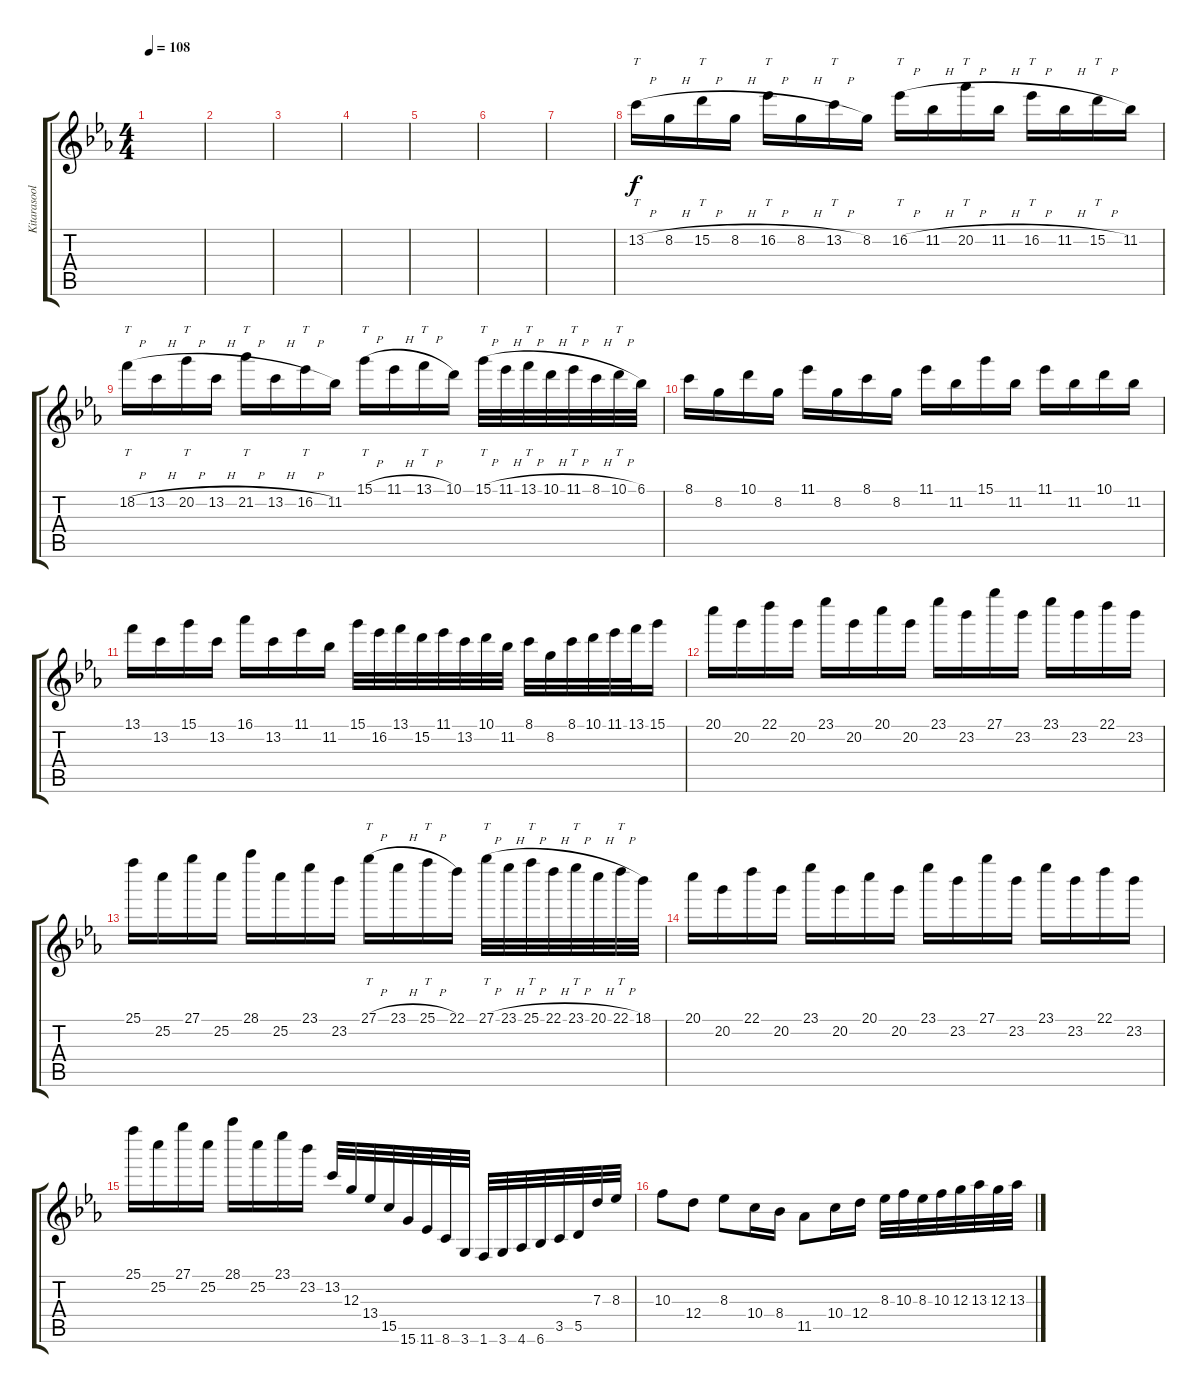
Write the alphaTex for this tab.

\track ("Kitarasoolo" "Kitarasool") {instrument overdrivenguitar}
\staff {score tabs}
\tuning (E4 B3 G3 D3 A2 E2) {hide}
\ts (4 4)
\tempo 108
\clef g2
\ks cminor
|
|
|
|
|
|
|
13.2{h}.16{tt} 8.2{h}.16 15.2{h}.16{tt} 8.2{h}.16 16.2{h}.16{tt} 8.2{h}.16 13.2{h}.16{tt} 8.2.16 16.2{h}.16{tt} 11.2{h}.16 20.2{h}.16{tt} 11.2{h}.16 16.2{h}.16{tt} 11.2{h}.16 15.2{h}.16{tt} 11.2.16 |
18.2{h}.16{tt} 13.2{h}.16 20.2{h}.16{tt} 13.2{h}.16 21.2{h}.16{tt} 13.2{h}.16 16.2{h}.16{tt} 11.2.16 15.1{h}.16{tt} 11.1{h}.16 13.1{h}.16{tt} 10.1.16 15.1{h}.32{tt} 11.1{h}.32 13.1{h}.32{tt} 10.1{h}.32 11.1{h}.32{tt} 8.1{h}.32 10.1{h}.32{tt} 6.1.32 |
8.1.16 8.2.16 10.1.16 8.2.16 11.1.16 8.2.16 8.1.16 8.2.16 11.1.16 11.2.16 15.1.16 11.2.16 11.1.16 11.2.16 10.1.16 11.2.16 |
13.1.16 13.2.16 15.1.16 13.2.16 16.1.16 13.2.16 11.1.16 11.2.16 15.1.32 16.2.32 13.1.32 15.2.32 11.1.32 13.2.32 10.1.32 11.2.32 8.1.32 8.2.32 8.1.32 10.1.32 11.1.32 13.1.32 15.1.16 |
20.1.16 20.2.16 22.1.16 20.2.16 23.1.16 20.2.16 20.1.16 20.2.16 23.1.16 23.2.16 27.1.16 23.2.16 23.1.16 23.2.16 22.1.16 23.2.16 |
25.1.16 25.2.16 27.1.16 25.2.16 28.1.16 25.2.16 23.1.16 23.2.16 27.1{h}.16{tt} 23.1{h}.16 25.1{h}.16{tt} 22.1.16 27.1{h}.32{tt} 23.1{h}.32 25.1{h}.32{tt} 22.1{h}.32 23.1{h}.32{tt} 20.1{h}.32 22.1{h}.32{tt} 18.1.32 |
20.1.16 20.2.16 22.1.16 20.2.16 23.1.16 20.2.16 20.1.16 20.2.16 23.1.16 23.2.16 27.1.16 23.2.16 23.1.16 23.2.16 22.1.16 23.2.16 |
25.1.16 25.2.16 27.1.16 25.2.16 28.1.16 25.2.16 23.1.16 23.2.16 13.2.32 12.3.32 13.4.32 15.5.32 15.6.32 11.6.32 8.6.32 3.6.32 1.6.32 3.6.32 4.6.32 6.6.32 3.5.32 5.5.32 7.3.32 8.3.32 |
10.3.8 12.4.8 8.3.8 10.4.16 8.4.16 11.5.8 10.4.16 12.4.16 8.3.32 10.3.32 8.3.32 10.3.32 12.3.32 13.3.32 12.3.32 13.3.32
